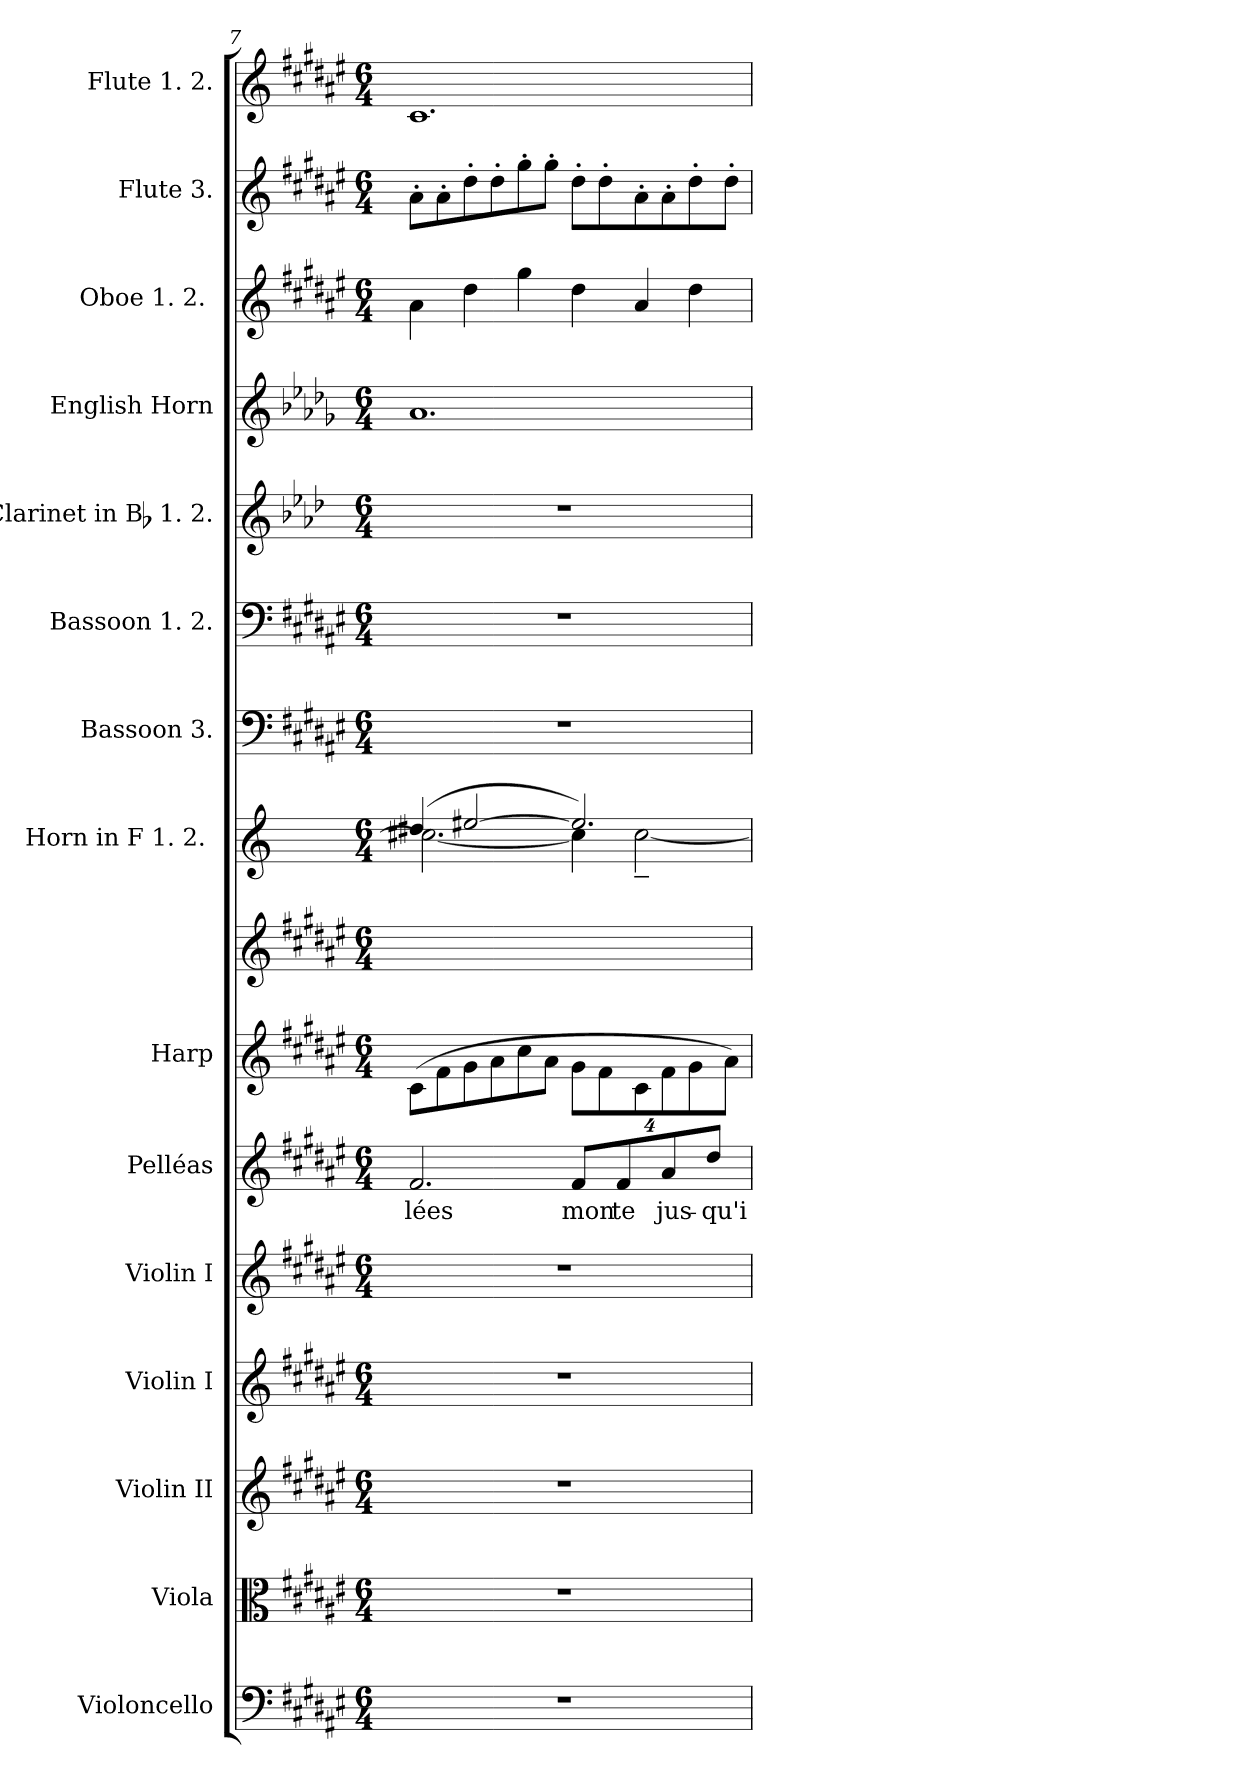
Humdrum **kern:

**kern	**kern	**kern	**kern	**kern	**kern	**text	**kern	**kern	**kern	**kern	**kern	**kern	**kern	**kern	**kern	**kern
*part15	*part14	*part13	*part12	*part11	*part10	*part10	*part9	*part9	*part8	*part7	*part6	*part5	*part4	*part3	*part2	*part1
*staff16	*staff15	*staff14	*staff13	*staff12	*staff11	*staff11	*staff10	*staff9	*staff8	*staff7	*staff6	*staff5	*staff4	*staff3	*staff2	*staff1
*I"Violoncello	*I"Viola	*I"Violin II	*I"Violin I	*I"Violin I	*I"Pelléas	*	*I"Harp	*	*I"Horn in F 1. 2. 	*I"Bassoon 3.	*I"Bassoon 1. 2.	*I"Clarinet in Bb 1. 2.	*I"English Horn	*I"Oboe 1. 2. 	*I"Flute 3.	*I"Flute 1. 2.
*I'Vc.	*I'Vla.	*I'Vln. II	*I'Vln. I	*I'Vln. I	*I'P.	*	*I'Hp.	*	*I'Hn.1.2.	*I'Bsn.3.	*I'Bsn.1.2.	*I'Cl.1.2.	*	*I'Ob.1.2.	*I'Fl.3.	*I'Fl.1.2.
*clefF4	*clefC3	*clefG2	*clefG2	*clefG2	*clefG2	*	*clefG2	*clefG2	*clefG2	*clefF4	*clefF4	*clefG2	*clefG2	*clefG2	*clefG2	*clefG2
*	*	*	*	*	*ITrd7c12	*	*	*	*ITrd4c7	*	*	*ITrd1c2	*ITrd4c7	*	*	*
*k[f#c#g#d#a#e#]	*k[f#c#g#d#a#e#]	*k[f#c#g#d#a#e#]	*k[f#c#g#d#a#e#]	*k[f#c#g#d#a#e#]	*k[f#c#g#d#a#e#]	*	*k[f#c#g#d#a#e#]	*k[f#c#g#d#a#e#]	*k[b-]	*k[f#c#g#d#a#e#]	*k[f#c#g#d#a#e#]	*k[b-e-a-d-g-c-]	*k[b-e-a-d-g-c-]	*k[f#c#g#d#a#e#]	*k[f#c#g#d#a#e#]	*k[f#c#g#d#a#e#]
*F#:	*F#:	*F#:	*F#:	*F#:	*F#:	*	*F#:	*F#:	*F:	*F#:	*F#:	*G-:	*G-:	*F#:	*F#:	*F#:
*M6/4	*M6/4	*M6/4	*M6/4	*M6/4	*M6/4	*	*M6/4	*M6/4	*M6/4	*M6/4	*M6/4	*M6/4	*M6/4	*M6/4	*M6/4	*M6/4
=7	=7	=7	=7	=7	=7	=7	=7	=7	=7	=7	=7	=7	=7	=7	=7	=7
*	*	*	*	*	*	*	*	*	*^	*	*	*	*	*	*	*
1.r	1.r	1.r	1.r	1.r	2.F#	-lées	(8c#/L	1.ryy	(4g#X	2.f#X_	1.r	1.r	1.r	1.d-	4a#\	8a#'L	1.c#
.	.	.	.	.	.	.	8f#	.	.	.	.	.	.	.	.	8a#'	.
.	.	.	.	.	.	.	8g#\	.	[2a#X	.	.	.	.	.	4dd#	8dd#'	.
.	.	.	.	.	.	.	8a#\	.	.	.	.	.	.	.	.	8dd#'	.
.	.	.	.	.	.	.	8cc#\	.	.	.	.	.	.	.	4gg#	8gg#'	.
.	.	.	.	.	.	.	8a#\J	.	.	.	.	.	.	.	.	8gg#'J	.
.	.	.	.	.	16%3F#/L	mon	8g#/L	.	2.a#])	4f#]	.	.	.	.	4dd#	8dd#'L	.
.	.	.	.	.	.	.	8f#	.	.	.	.	.	.	.	.	8dd#'	.
.	.	.	.	.	16%3F#/	te	.	.	.	.	.	.	.	.	.	.	.
.	.	.	.	.	.	.	8c#	.	.	[2f#~	.	.	.	.	4a#	8a#'	.
.	.	.	.	.	16%3A#/	jus-	8f#	.	.	.	.	.	.	.	.	8a#'	.
.	.	.	.	.	.	.	8g#\	.	.	.	.	.	.	.	4dd#	8dd#'	.
.	.	.	.	.	16%3d#/J	qu'i	.	.	.	.	.	.	.	.	.	.	.
.	.	.	.	.	.	.	8a#\J)	.	.	.	.	.	.	.	.	8dd#'J	.
*	*	*	*	*	*	*	*	*	*v	*v	*	*	*	*	*	*	*
=	=	=	=	=	=	=	=	=	=	=	=	=	=	=	=	=
*-	*-	*-	*-	*-	*-	*-	*-	*-	*-	*-	*-	*-	*-	*-	*-	*-
